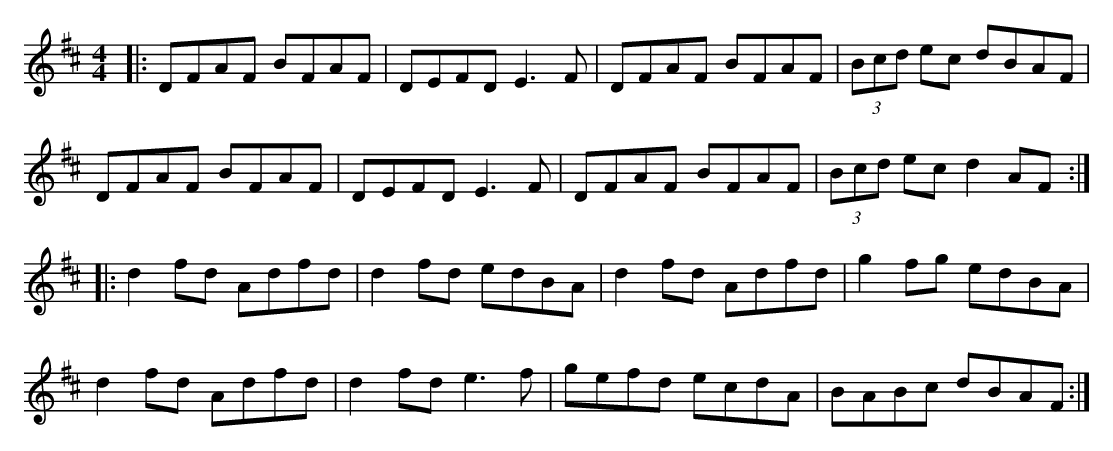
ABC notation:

X:1
M:4/4
K:D
|:DFAF BFAF|DEFD E3F|DFAF BFAF|(3Bcd ec dBAF|
DFAF BFAF|DEFD E3F|DFAF BFAF|(3Bcd ec d2AF:|
|:d2fd Adfd|d2fd edBA|d2fd Adfd|g2fg edBA|
d2fd Adfd|d2fd e3f|gefd ecdA|BABc dBAF:|
